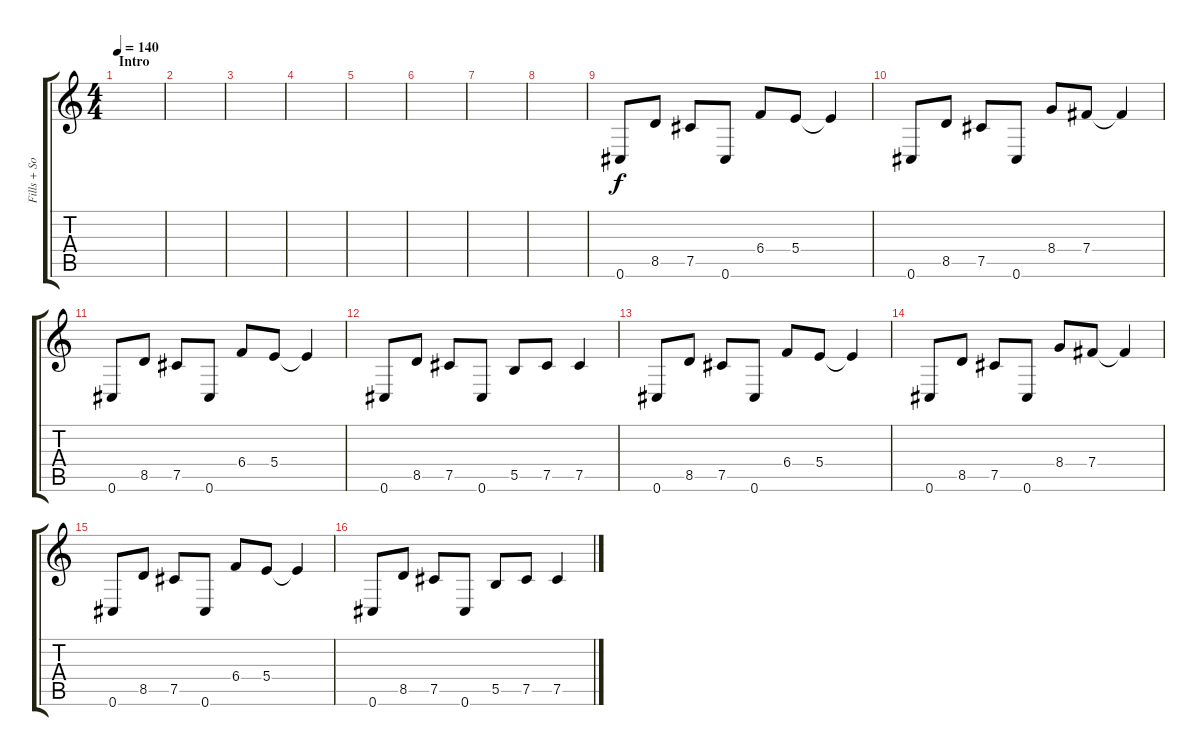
\track ("Fills + Solo" "Fills + So") {instrument distortionguitar}
\staff {score tabs}
\tuning (Db4 Ab3 E3 B2 Gb2 Db2) {hide}
\ts (4 4)
\section ("" "Intro")
\tempo 140
\clef g2
\ks c
|
|
|
|
|
|
|
|
0.6.8 8.5.8 7.5.8 0.6.8 6.4.8 5.4.8 5.4{t}.4 |
0.6.8 8.5.8 7.5.8 0.6.8 8.4.8 7.4.8 7.4{t}.4 |
0.6.8 8.5.8 7.5.8 0.6.8 6.4.8 5.4.8 5.4{t}.4 |
0.6.8 8.5.8 7.5.8 0.6.8 5.5.8 7.5.8 7.5.4 |
0.6.8 8.5.8 7.5.8 0.6.8 6.4.8 5.4.8 5.4{t}.4 |
0.6.8 8.5.8 7.5.8 0.6.8 8.4.8 7.4.8 7.4{t}.4 |
0.6.8 8.5.8 7.5.8 0.6.8 6.4.8 5.4.8 5.4{t}.4 |
0.6.8 8.5.8 7.5.8 0.6.8 5.5.8 7.5.8 7.5.4
